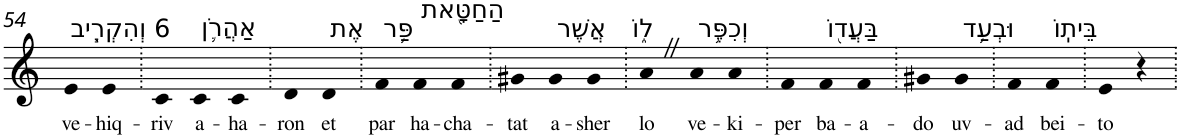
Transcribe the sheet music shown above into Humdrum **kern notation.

**kern	**text
*part1	*part1
*staff1	*staff1
*I"Piano	*
*I'Pno	*
!!LO:PB:g=z
*clefG2	*
*k[]	*
=54	=54
!LO:TX:a:t=6 וְהִקְרִ֧יב	!
!	!LO:LY:b
4e	ve-
!	!LO:LY:b
4e	-hiq-
=55.	=55.
!	!LO:LY:b
4c	-riv
!LO:TX:a:t=אַהֲרֹ֛ן	!
!	!LO:LY:b
4c	a-
!	!LO:LY:b
4c	-ha-
=56.	=56.
!	!LO:LY:b
4d	-ron
!LO:TX:a:t=אֶת	!
!	!LO:LY:b
4d	et
=57.	=57.
!LO:TX:a:t=פַּ֥ר	!
!	!LO:LY:b
4f	par
!LO:TX:a:t=הַחַטָּ֖את	!
!	!LO:LY:b
4f	ha-
!	!LO:LY:b
4f	-cha-
=58.	=58.
!	!LO:LY:b
4g#X	-tat
!LO:TX:a:t=אֲשֶׁר	!
!	!LO:LY:b
4g#	a-
!	!LO:LY:b
4g#	-sher
=59.	=59.
!LO:TX:a:t=ל֑וֹ	!
!	!LO:LY:b
4aZ	lo
!LO:TX:a:t=וְכִפֶּ֥ר	!
!	!LO:LY:b
4a	ve-
!	!LO:LY:b
4a	-ki-
=60.	=60.
!	!LO:LY:b
4f	-per
!LO:TX:a:t=בַּעֲד֖וֹ	!
!	!LO:LY:b
4f	ba-
!	!LO:LY:b
4f	-a-
=61.	=61.
!	!LO:LY:b
4g#X	-do
!LO:TX:a:t=וּבְעַ֥ד	!
!	!LO:LY:b
4g#	uv-
=62.	=62.
!	!LO:LY:b
4f	-ad
!LO:TX:a:t=בֵּיתֽוֹ	!
!	!LO:LY:b
4f	bei-
=63.	=63.
!	!LO:LY:b
4e	-to
4r	.
=.	=.
*-	*-
